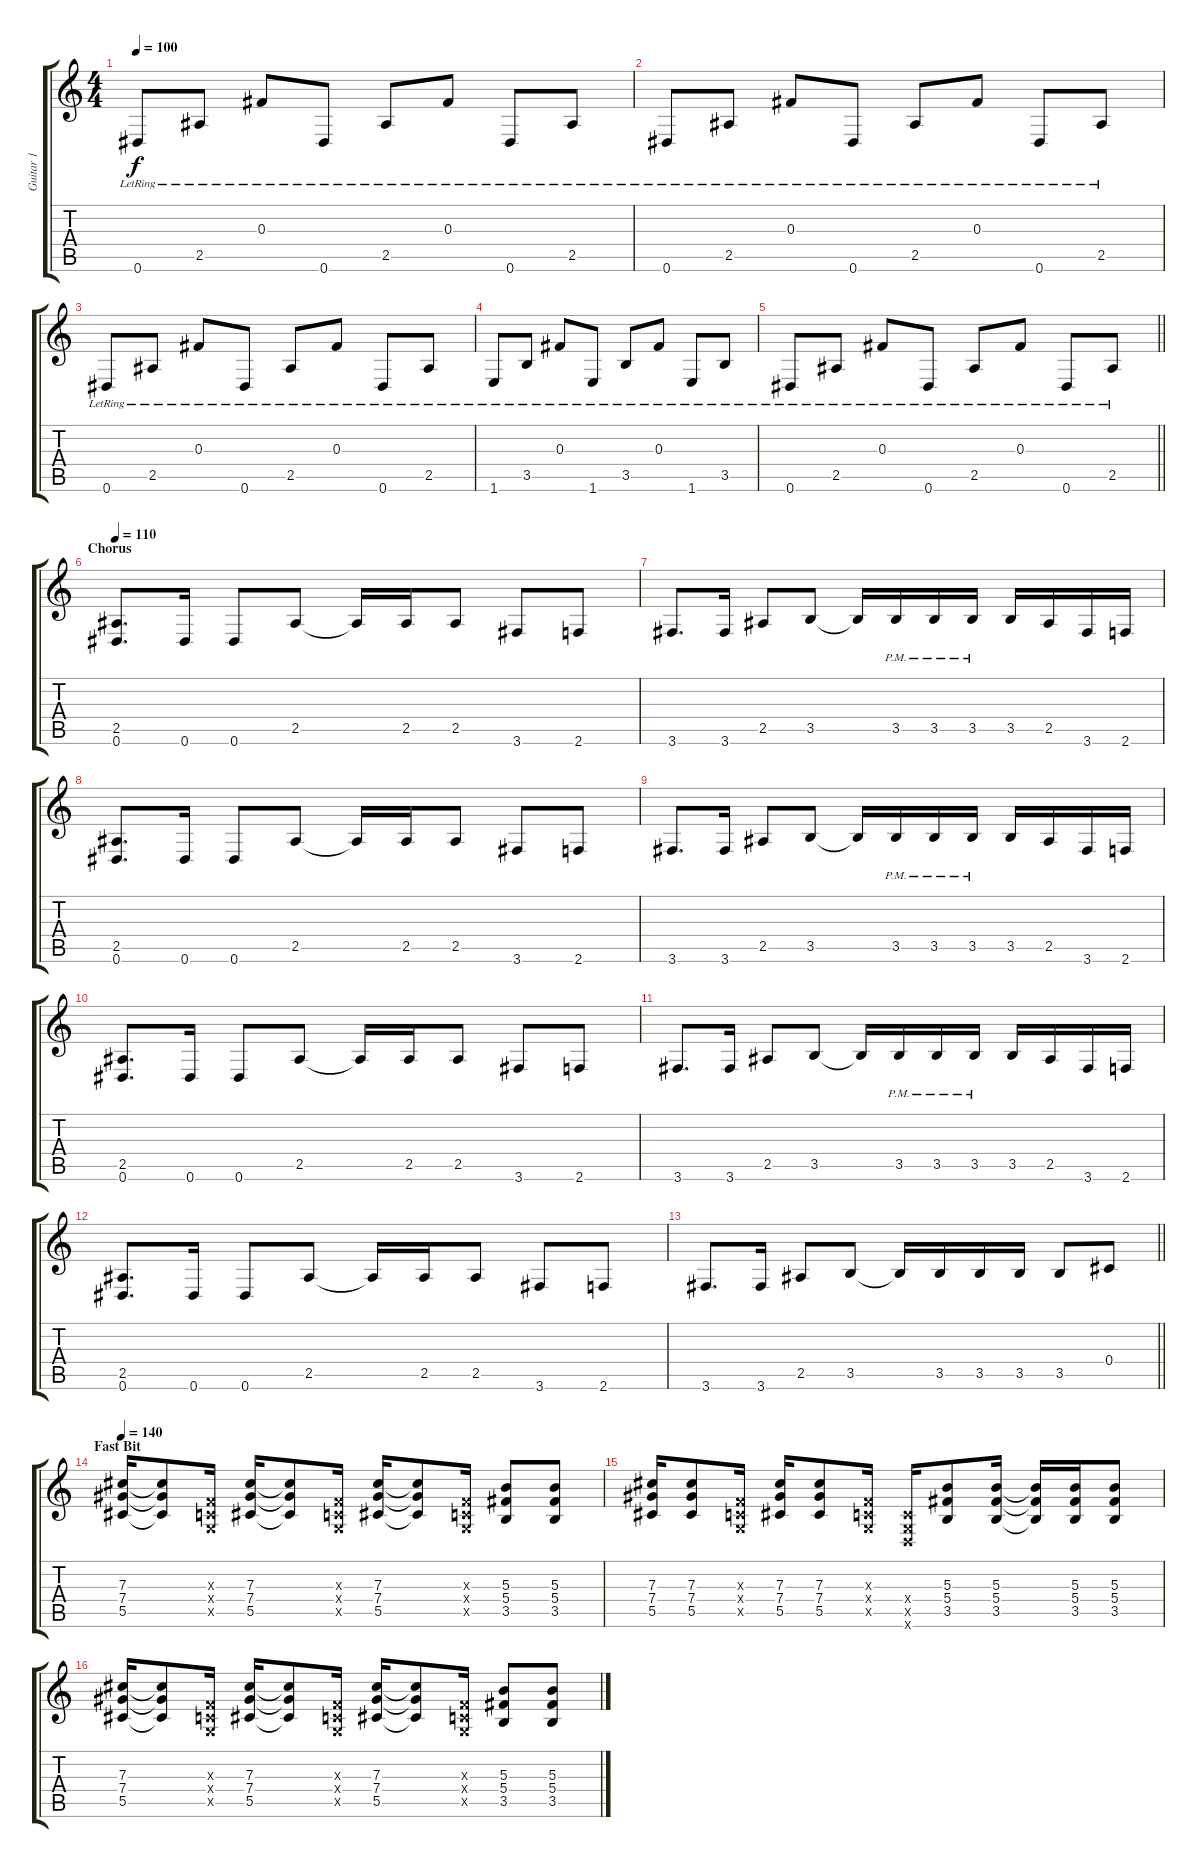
\track ("Guitar 1" "Guitar 1") {instrument distortionguitar}
\staff {score tabs}
\tuning (Eb4 Bb3 Gb3 Db3 Ab2 Eb2) {hide}
\ts (4 4)
\tempo 100
\clef g2
\ks c
0.6{lr}.8{dy f} 2.5{lr}.8 0.3{lr}.8 0.6{lr}.8 2.5{lr}.8 0.3{lr}.8 0.6{lr}.8 2.5{lr}.8 |
0.6{lr}.8 2.5{lr}.8 0.3{lr}.8 0.6{lr}.8 2.5{lr}.8 0.3{lr}.8 0.6{lr}.8 2.5{lr}.8 |
0.6{lr}.8 2.5{lr}.8 0.3{lr}.8 0.6{lr}.8 2.5{lr}.8 0.3{lr}.8 0.6{lr}.8 2.5{lr}.8 |
1.6{lr}.8 3.5{lr}.8 0.3{lr}.8 1.6{lr}.8 3.5{lr}.8 0.3{lr}.8 1.6{lr}.8 3.5{lr}.8 |
\barLineRight lightlight
0.6{lr}.8 2.5{lr}.8 0.3{lr}.8 0.6{lr}.8 2.5{lr}.8 0.3{lr}.8 0.6{lr}.8 2.5{lr}.8 |
\section ("" "Chorus")
\tempo 110
(2.5 0.6).8{d instrument distortionguitar} 0.6.16 0.6.8 2.5.8 2.5{t}.16 2.5.16 2.5.8 3.6.8 2.6.8 |
3.6.8{d} 3.6.16 2.5.8 3.5.8 3.5{t}.16 3.5{pm}.16 3.5{pm}.16 3.5{pm}.16 3.5.16 2.5.16 3.6.16 2.6.16 |
(2.5 0.6).8{d} 0.6.16 0.6.8 2.5.8 2.5{t}.16 2.5.16 2.5.8 3.6.8 2.6.8 |
3.6.8{d} 3.6.16 2.5.8 3.5.8 3.5{t}.16 3.5{pm}.16 3.5{pm}.16 3.5{pm}.16 3.5.16 2.5.16 3.6.16 2.6.16 |
(2.5 0.6).8{d} 0.6.16 0.6.8 2.5.8 2.5{t}.16 2.5.16 2.5.8 3.6.8 2.6.8 |
3.6.8{d} 3.6.16 2.5.8 3.5.8 3.5{t}.16 3.5{pm}.16 3.5{pm}.16 3.5{pm}.16 3.5.16 2.5.16 3.6.16 2.6.16 |
(2.5 0.6).8{d} 0.6.16 0.6.8 2.5.8 2.5{t}.16 2.5.16 2.5.8 3.6.8 2.6.8 |
\barLineRight lightlight
3.6.8{d} 3.6.16 2.5.8 3.5.8 3.5{t}.16 3.5.16 3.5.16 3.5.16 3.5.8 0.4.8 |
\section ("" "Fast Bit")
\tempo 140
(7.3 7.4 5.5).16 (7.3{t} 7.4{t} 5.5{t}).8 (-1.3{x} -1.4{x} -1.5{x}).16 (7.3 7.4 5.5).16 (7.3{t} 7.4{t} 5.5{t}).8 (-1.3{x} -1.4{x} -1.5{x}).16 (7.3 7.4 5.5).16 (7.3{t} 7.4{t} 5.5{t}).8 (-1.3{x} -1.4{x} -1.5{x}).16 (5.3 5.4 3.5).8 (5.3 5.4 3.5).8 |
(7.3 7.4 5.5).16 (7.3 7.4 5.5).8 (-1.3{x} -1.4{x} -1.5{x}).16 (7.3 7.4 5.5).16 (7.3 7.4 5.5).8 (-1.3{x} -1.4{x} -1.5{x}).16 (-1.4{x} -1.5{x} -1.6{x}).16 (5.3 5.4 3.5).8 (5.3 5.4 3.5).16 (5.3{t} 5.4{t} 3.5{t}).16 (5.3 5.4 3.5).16 (5.3 5.4 3.5).8 |
(7.3 7.4 5.5).16 (7.3{t} 7.4{t} 5.5{t}).8 (-1.3{x} -1.4{x} -1.5{x}).16 (7.3 7.4 5.5).16 (7.3{t} 7.4{t} 5.5{t}).8 (-1.3{x} -1.4{x} -1.5{x}).16 (7.3 7.4 5.5).16 (7.3{t} 7.4{t} 5.5{t}).8 (-1.3{x} -1.4{x} -1.5{x}).16 (5.3 5.4 3.5).8 (5.3 5.4 3.5).8
